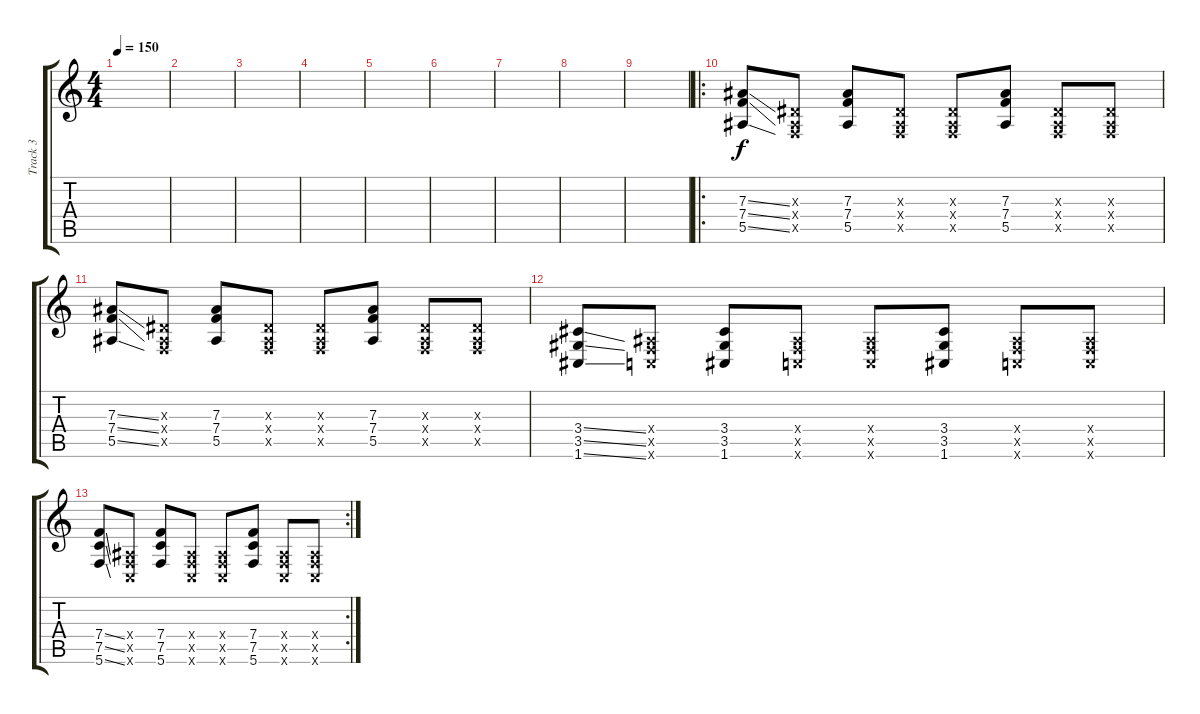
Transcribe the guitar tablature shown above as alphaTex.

\track ("Track 3" "Track 3") {instrument overdrivenguitar}
\staff {score tabs}
\tuning (C4 G3 Eb3 Bb2 F2 C2) {hide}
\ts (4 4)
\tempo 150
\clef g2
\ks c
|
|
|
|
|
|
|
|
|
\ro
(7.3{ss} 7.4{ss} 5.5{ss}).8 (0.3{x} 0.4{x} 0.5{x}).8 (7.3 7.4 5.5).8 (0.3{x} 0.4{x} 0.5{x}).8 (0.3{x} 0.4{x} 0.5{x}).8 (7.3 7.4 5.5).8 (0.3{x} 0.4{x} 0.5{x}).8 (0.3{x} 0.4{x} 0.5{x}).8 |
(7.3{ss} 7.4{ss} 5.5{ss}).8 (0.3{x} 0.4{x} 0.5{x}).8 (7.3 7.4 5.5).8 (0.3{x} 0.4{x} 0.5{x}).8 (0.3{x} 0.4{x} 0.5{x}).8 (7.3 7.4 5.5).8 (0.3{x} 0.4{x} 0.5{x}).8 (0.3{x} 0.4{x} 0.5{x}).8 |
(3.4{ss} 3.5{ss} 1.6{ss}).8 (0.4{x} 0.5{x} 0.6{x}).8 (3.4 3.5 1.6).8 (0.4{x} 0.5{x} 0.6{x}).8 (0.4{x} 0.5{x} 0.6{x}).8 (3.4 3.5 1.6).8 (0.4{x} 0.5{x} 0.6{x}).8 (0.4{x} 0.5{x} 0.6{x}).8 |
\rc 2
(7.4{ss} 7.5{ss} 5.6{ss}).8 (0.4{x} 0.5{x} 0.6{x}).8 (7.4 7.5 5.6).8 (0.4{x} 0.5{x} 0.6{x}).8 (0.4{x} 0.5{x} 0.6{x}).8 (7.4 7.5 5.6).8 (0.4{x} 0.5{x} 0.6{x}).8 (0.4{x} 0.5{x} 0.6{x}).8
